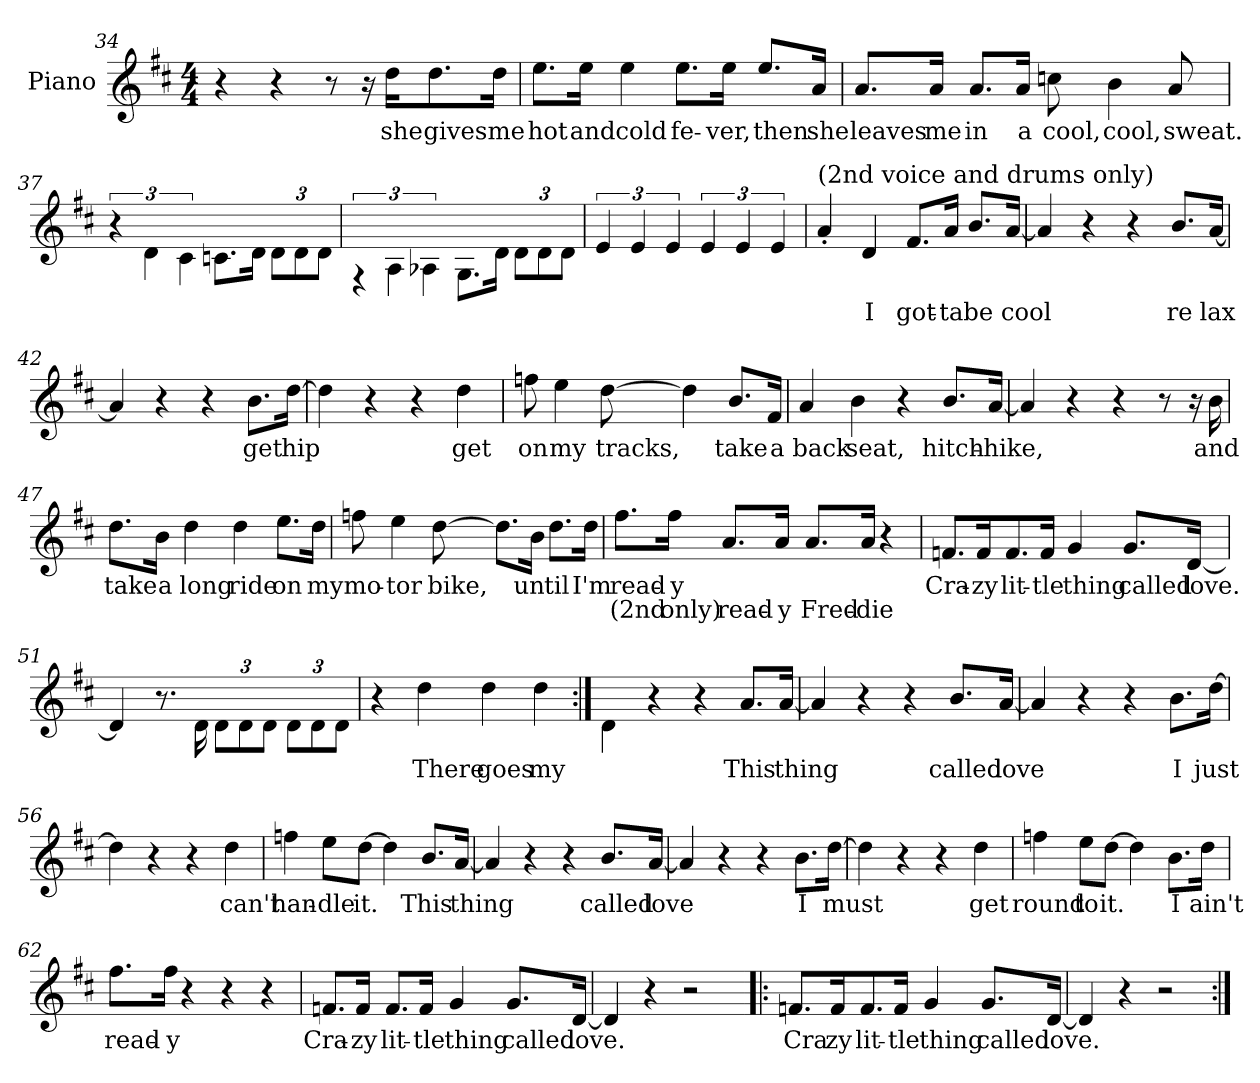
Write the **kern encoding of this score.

**kern	**text	**text	**text
*part1	*part1	*part1	*part1
*staff1	*staff1	*staff1	*staff1
*I"Piano	*	*	*
*I'Pno	*	*	*
*clefG2	*	*	*
*k[f#c#]	*	*	*
*D:	*	*	*
*M4/4	*	*	*
=34	=34	=34	=34
4r	.	.	.
4r	.	.	.
8r	.	.	.
16r	.	.	.
16dd\KL	she	.	.
8.dd\	gives	.	.
16dd\Jk	me	.	.
=35	=35	=35	=35
8.ee\L	hot	.	.
16ee\Jk	and	.	.
4ee\	cold	.	.
8.ee\L	fe-	.	.
16ee\Jk	-ver,	.	.
8.ee/L	then	.	.
16a/Jk	she	.	.
=36	=36	=36	=36
8.a/L	leaves	.	.
16a/Jk	me	.	.
8.a/L	in	.	.
16a/Jk	a	.	.
8ccn\	cool,	.	.
4b\	cool,	.	.
8a/	sweat.	.	.
!!LO:LB:g=z
=37	=37	=37	=37
6r	.	.	.
6d\	.	.	.
6c#\	.	.	.
8.cn\L	.	.	.
16d\Jk	.	.	.
*Xbrackettup	*	*	*
12d\L	.	.	.
12d\	.	.	.
12d\J	.	.	.
=38	=38	=38	=38
*brackettup	*	*	*
6rF	.	.	.
6A\	.	.	.
6A-X\	.	.	.
8.G\L	.	.	.
16d\Jk	.	.	.
*Xbrackettup	*	*	*
12d\L	.	.	.
12d\	.	.	.
12d\J	.	.	.
=39	=39	=39	=39
*brackettup	*	*	*
6e/	.	.	.
6e/	.	.	.
6e/	.	.	.
6e/	.	.	.
6e/	.	.	.
6e/	.	.	.
=40	=40	=40	=40
!LO:TX:a:t=(2nd voice and drums only)	!	!	!
4a'/	.	.	.
4d/	I	.	.
8.f#/L	got-	.	.
16a/Jk	-ta	.	.
8.b/L	be	.	.
[16a/Jk	cool	.	.
!!LO:LB:g=z
=41	=41	=41	=41
4a/]	.	.	.
4r	.	.	.
4r	.	.	.
8.b/L	re	.	.
[16a/Jk	-lax	.	.
=42	=42	=42	=42
4a/]	.	.	.
4r	.	.	.
4r	.	.	.
8.b\L	get	.	.
[16dd\Jk	hip	.	.
=43	=43	=43	=43
4dd\]	.	.	.
4r	.	.	.
4r	.	.	.
4dd\	get	.	.
=44	=44	=44	=44
8ffn\	on	.	.
4ee\	my	.	.
[8dd\	tracks,	.	.
4dd\]	.	.	.
8.b/L	take	.	.
16f#/Jk	a	.	.
!!LO:LB:g=z
=45	=45	=45	=45
4a/	back	.	.
4b\	seat,	.	.
4r	.	.	.
8.b/L	hitch-	.	.
[16a/Jk	-hike,	.	.
=46	=46	=46	=46
4a/]	.	.	.
4r	.	.	.
4r	.	.	.
8r	.	.	.
16r	.	.	.
16b\	and	.	.
=47	=47	=47	=47
8.dd\L	take	.	.
16b\Jk	a	.	.
4dd\	long	.	.
4dd\	ride	.	.
8.ee\L	on	.	.
16dd\Jk	my	.	.
=48	=48	=48	=48
8ffn\	mo-	.	.
4ee\	-tor	.	.
[8dd\	bike,	.	.
8.dd\L]	.	.	.
16b\Jk	un	.	.
8.dd\L	-til	.	.
16dd\Jk	I'm	.	.
!!LO:LB:g=z
=49	=49	=49	=49
8.ff#\L	read-	(2nd	.
16ff#\Jk	-y	only)	.
8.a/L	.	read-	.
16a/Jk	.	-y	.
8.a/L	.	Fred-	.
16a/Jk	.	-die	.
4r	.	.	.
=50	=50	=50	=50
8.fn/L	Cra-	.	.
16f/K	-zy	.	.
8.f/	lit-	.	.
16f/Jk	-tle	.	.
4g/	thing	.	.
8.g/L	called	.	.
[16d/Jk	love.	.	.
=51	=51	=51	=51
4d/]	.	.	.
8.r	.	.	.
16d\	.	.	.
*Xbrackettup	*	*	*
12d\L	.	.	.
12d\	.	.	.
12d\J	.	.	.
12d\L	.	.	.
12d\	.	.	.
12d\J	.	.	.
=52	=52	=52	=52
4r	.	.	.
4dd\	There	.	.
4dd\	goes	.	.
4dd\	my	.	.
=53:|!	=53:|!	=53:|!	=53:|!
4d\	.	.	.
4r	.	.	.
4r	.	.	.
8.a/L	This	.	.
[16a/Jk	thing	.	.
!!LO:LB:g=z
=54	=54	=54	=54
4a/]	.	.	.
4r	.	.	.
4r	.	.	.
8.b/L	called	.	.
[16a/Jk	love	.	.
=55	=55	=55	=55
4a/]	.	.	.
4r	.	.	.
4r	.	.	.
8.b\L	I	.	.
[16dd\Jk	just	.	.
=56	=56	=56	=56
4dd\]	.	.	.
4r	.	.	.
4r	.	.	.
4dd\	can't	.	.
=57	=57	=57	=57
4ffn\	han-	.	.
8ee\L	-dle	.	.
[8dd\J	it.	.	.
4dd\]	.	.	.
8.b/L	This	.	.
[16a/Jk	thing	.	.
!!LO:LB:g=z
=58	=58	=58	=58
4a/]	.	.	.
4r	.	.	.
4r	.	.	.
8.b/L	called	.	.
[16a/Jk	love	.	.
=59	=59	=59	=59
4a/]	.	.	.
4r	.	.	.
4r	.	.	.
8.b\L	I	.	.
[16dd\Jk	must	.	.
=60	=60	=60	=60
4dd\]	.	.	.
4r	.	.	.
4r	.	.	.
4dd\	get	.	.
=61	=61	=61	=61
4ffn\	round	.	.
8ee\L	to	.	.
[8dd\J	it.	.	.
4dd\]	.	.	.
8.b\L	I	.	.
16dd\Jk	ain't	.	.
=62	=62	=62	=62
8.ff#\L	read-	.	.
16ff#\Jk	-y	.	.
4r	.	.	.
4r	.	.	.
4r	.	.	.
!!LO:LB:g=z
=63	=63	=63	=63
8.fn/L	Cra-	.	.
16f/Jk	-zy	.	.
8.f/L	lit-	.	.
16f/Jk	-tle	.	.
4g/	thing	.	.
8.g/L	called	.	.
[16d/Jk	love.	.	.
=64	=64	=64	=64
4d/]	.	.	.
4r	.	.	.
2r	.	.	.
=65!|:	=65!|:	=65!|:	=65!|:
8.fn/L	Cra	.	.
16f/K	-zy	.	.
8.f/	lit-	.	.
16f/Jk	-tle	.	.
4g/	thing	.	.
8.g/L	called	.	.
[16d/Jk	love.	.	.
=66	=66	=66	=66
4d/]	.	.	.
4r	.	.	.
2r	.	.	.
=:|!	=:|!	=:|!	=:|!
*-	*-	*-	*-
